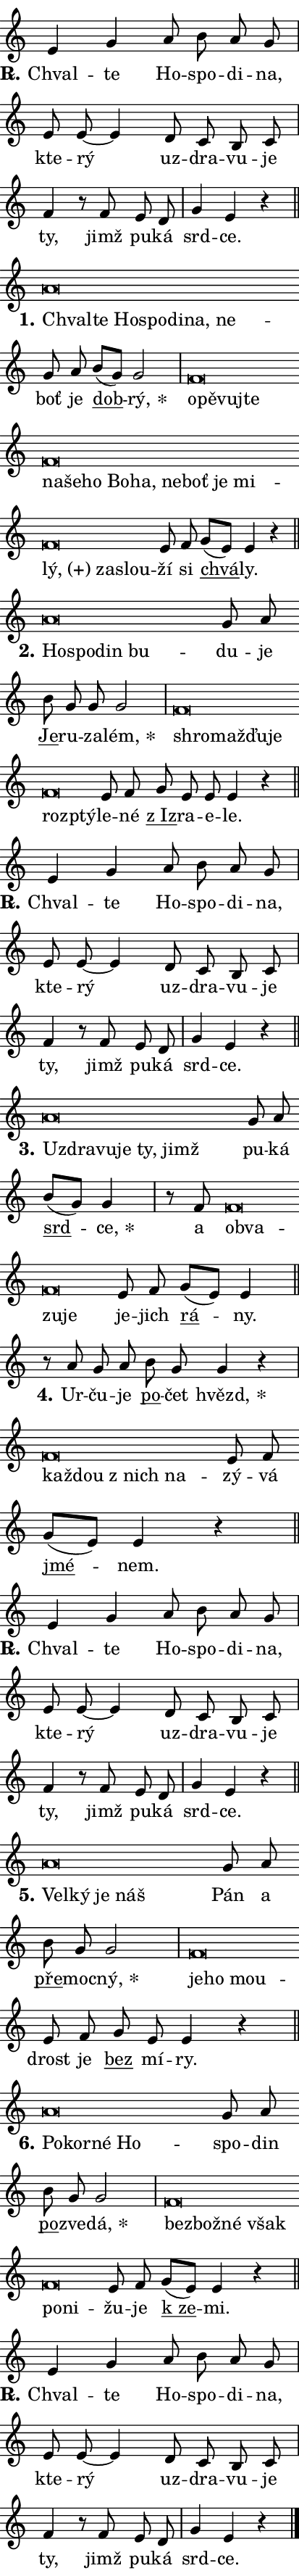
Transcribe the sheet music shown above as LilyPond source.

\version "2.24.0"
\header { tagline = "" }
\paper {
  indent = 0\cm
  top-margin = 0\cm
  right-margin = 0\cm
  bottom-margin = 0\cm
  left-margin = 0\cm
  paper-width = 7\cm
  page-breaking = #ly:one-page-breaking
  system-system-spacing.basic-distance = #11
  score-system-spacing.basic-distance = #11
  ragged-last = ##f
}


%% Author: Thomas Morley
%% https://lists.gnu.org/archive/html/lilypond-user/2020-05/msg00002.html
#(define (line-position grob)
"Returns position of @var[grob} in current system:
   @code{'start}, if at first time-step
   @code{'end}, if at last time-step
   @code{'middle} otherwise
"
  (let* ((col (ly:item-get-column grob))
         (ln (ly:grob-object col 'left-neighbor))
         (rn (ly:grob-object col 'right-neighbor))
         (col-to-check-left (if (ly:grob? ln) ln col))
         (col-to-check-right (if (ly:grob? rn) rn col))
         (break-dir-left
           (and
             (ly:grob-property col-to-check-left 'non-musical #f)
             (ly:item-break-dir col-to-check-left)))
         (break-dir-right
           (and
             (ly:grob-property col-to-check-right 'non-musical #f)
             (ly:item-break-dir col-to-check-right))))
        (cond ((eqv? 1 break-dir-left) 'start)
              ((eqv? -1 break-dir-right) 'end)
              (else 'middle))))

#(define (tranparent-at-line-position vctor)
  (lambda (grob)
  "Relying on @code{line-position} select the relevant enry from @var{vctor}.
Used to determine transparency,"
    (case (line-position grob)
      ((end) (not (vector-ref vctor 0)))
      ((middle) (not (vector-ref vctor 1)))
      ((start) (not (vector-ref vctor 2))))))

noteHeadBreakVisibility =
#(define-music-function (break-visibility)(vector?)
"Makes @code{NoteHead}s transparent relying on @var{break-visibility}"
#{
  \override NoteHead.transparent =
    #(tranparent-at-line-position break-visibility)
#})

#(define delete-ledgers-for-transparent-note-heads
  (lambda (grob)
    "Reads whether a @code{NoteHead} is transparent.
If so this @code{NoteHead} is removed from @code{'note-heads} from
@var{grob}, which is supposed to be @code{LedgerLineSpanner}.
As a result ledgers are not printed for this @code{NoteHead}"
    (let* ((nhds-array (ly:grob-object grob 'note-heads))
           (nhds-list
             (if (ly:grob-array? nhds-array)
                 (ly:grob-array->list nhds-array)
                 '()))
           ;; Relies on the transparent-property being done before
           ;; Staff.LedgerLineSpanner.after-line-breaking is executed.
           ;; This is fragile ...
           (to-keep
             (remove
               (lambda (nhd)
                 (ly:grob-property nhd 'transparent #f))
               nhds-list)))
      ;; TODO find a better method to iterate over grob-arrays, similiar
      ;; to filter/remove etc for lists
      ;; For now rebuilt from scratch
      (set! (ly:grob-object grob 'note-heads)  '())
      (for-each
        (lambda (nhd)
          (ly:pointer-group-interface::add-grob grob 'note-heads nhd))
        to-keep))))

hideNotes = {
  \noteHeadBreakVisibility #begin-of-line-visible
}
unHideNotes = {
  \noteHeadBreakVisibility #all-visible
}

% work-around for resetting accidentals
% https://lilypond.org/doc/v2.23/Documentation/notation/displaying-rhythms#unmetered-music
cadenzaMeasure = {
  \cadenzaOff
  \partial 1024 s1024
  \cadenzaOn
}

#(define-markup-command (accent layout props text) (markup?)
  "Underline accented syllable"
  (interpret-markup layout props
    #{\markup \override #'(offset . 4.3) \underline { #text }#}))

responsum = \markup \concat {
  "R" \hspace #-1.05 \path #0.1 #'((moveto 0 0.07) (lineto 0.9 0.8)) \hspace #0.05 "."
}

\layout {
    \context {
        \Staff
        \remove "Time_signature_engraver"
        \override LedgerLineSpanner.after-line-breaking = #delete-ledgers-for-transparent-note-heads
    }
    \context {
        \Voice {
            \override NoteHead.output-attributes = #'((class . "notehead"))
            \override Hairpin.height = #0.55
        }
    }
    \context {
        \Lyrics {
            \override StanzaNumber.output-attributes = #'((class . "stanzanumber"))
            \override LyricSpace.minimum-distance = #0.9
            \override LyricText.font-name = #"TeX Gyre Schola"
            \override LyricText.font-size = 1
            \override StanzaNumber.font-name = #"TeX Gyre Schola Bold"
            \override StanzaNumber.font-size = 1
        }
    }
}

% magnetic-lyrics.ily
%
%   written by
%     Jean Abou Samra <jean@abou-samra.fr>
%     Werner Lemberg <wl@gnu.org>
%
%   adapted by
%     Jiri Hon <jiri.hon@gmail.com>
%
% Version 2022-Apr-15

% https://www.mail-archive.com/lilypond-user@gnu.org/msg149350.html

#(define (Left_hyphen_pointer_engraver context)
   "Collect syllable-hyphen-syllable occurrences in lyrics and store
them in properties.  This engraver only looks to the left.  For
example, if the lyrics input is @code{foo -- bar}, it does the
following.

@itemize @bullet
@item
Set the @code{text} property of the @code{LyricHyphen} grob between
@q{foo} and @q{bar} to @code{foo}.

@item
Set the @code{left-hyphen} property of the @code{LyricText} grob with
text @q{foo} to the @code{LyricHyphen} grob between @q{foo} and
@q{bar}.
@end itemize

Use this auxiliary engraver in combination with the
@code{lyric-@/text::@/apply-@/magnetic-@/offset!} hook."
   (let ((hyphen #f)
         (text #f))
     (make-engraver
      (acknowledgers
       ((lyric-syllable-interface engraver grob source-engraver)
        (set! text grob)))
      (end-acknowledgers
       ((lyric-hyphen-interface engraver grob source-engraver)
        ;(when (not (grob::has-interface grob 'lyric-space-interface))
          (set! hyphen grob)));)
      ((stop-translation-timestep engraver)
       (when (and text hyphen)
         (ly:grob-set-object! text 'left-hyphen hyphen))
       (set! text #f)
       (set! hyphen #f)))))

#(define (lyric-text::apply-magnetic-offset! grob)
   "If the space between two syllables is less than the value in
property @code{LyricText@/.details@/.squash-threshold}, move the right
syllable to the left so that it gets concatenated with the left
syllable.

Use this function as a hook for
@code{LyricText@/.after-@/line-@/breaking} if the
@code{Left_@/hyphen_@/pointer_@/engraver} is active."
   (let ((hyphen (ly:grob-object grob 'left-hyphen #f)))
     (when hyphen
       (let ((left-text (ly:spanner-bound hyphen LEFT)))
         (when (grob::has-interface left-text 'lyric-syllable-interface)
           (let* ((common (ly:grob-common-refpoint grob left-text X))
                  (this-x-ext (ly:grob-extent grob common X))
                  (left-x-ext
                   (begin
                     ;; Trigger magnetism for left-text.
                     (ly:grob-property left-text 'after-line-breaking)
                     (ly:grob-extent left-text common X)))
                  ;; `delta` is the gap width between two syllables.
                  (delta (- (interval-start this-x-ext)
                            (interval-end left-x-ext)))
                  (details (ly:grob-property grob 'details))
                  (threshold (assoc-get 'squash-threshold details 0.2)))
             (when (< delta threshold)
               (let* (;; We have to manipulate the input text so that
                      ;; ligatures crossing syllable boundaries are not
                      ;; disabled.  For languages based on the Latin
                      ;; script this is essentially a beautification.
                      ;; However, for non-Western scripts it can be a
                      ;; necessity.
                      (lt (ly:grob-property left-text 'text))
                      (rt (ly:grob-property grob 'text))
                      (is-space (grob::has-interface hyphen 'lyric-space-interface))
                      (space (if is-space " " ""))
                      (space-markup (grob-interpret-markup grob " "))
                      (space-size (interval-length (ly:stencil-extent space-markup X)))
                      (extra-delta (if is-space space-size 0))
                      ;; Append new syllable.
                      (ltrt-space (if (and (string? lt) (string? rt))
                                (string-append lt space rt)
                                (make-concat-markup (list lt space rt))))
                      ;; Right-align `ltrt` to the right side.
                      (ltrt-space-markup (grob-interpret-markup
                               grob
                               (make-translate-markup
                                (cons (interval-length this-x-ext) 0)
                                (make-right-align-markup ltrt-space)))))
                 (begin
                   ;; Don't print `left-text`.
                   (ly:grob-set-property! left-text 'stencil #f)
                   ;; Set text and stencil (which holds all collected
                   ;; syllables so far) and shift it to the left.
                   (ly:grob-set-property! grob 'text ltrt-space)
                   (ly:grob-set-property! grob 'stencil ltrt-space-markup)
                   (ly:grob-translate-axis! grob (- (- delta extra-delta)) X))))))))))


#(define (lyric-hyphen::displace-bounds-first grob)
   ;; Make very sure this callback isn't triggered too early.
   (let ((left (ly:spanner-bound grob LEFT))
         (right (ly:spanner-bound grob RIGHT)))
     (ly:grob-property left 'after-line-breaking)
     (ly:grob-property right 'after-line-breaking)
     (ly:lyric-hyphen::print grob)))

squashThreshold = #0.4

\layout {
  \context {
    \Lyrics
    \consists #Left_hyphen_pointer_engraver
    \override LyricText.after-line-breaking =
      #lyric-text::apply-magnetic-offset!
    \override LyricHyphen.stencil = #lyric-hyphen::displace-bounds-first
    \override LyricText.details.squash-threshold = \squashThreshold
    \override LyricHyphen.minimum-distance = 0
    \override LyricHyphen.minimum-length = \squashThreshold
  }
}

squash = \override LyricText.details.squash-threshold = 9999
unSquash = \override LyricText.details.squash-threshold = \squashThreshold

left = \override LyricText.self-alignment-X = #LEFT
unLeft = \revert LyricText.self-alignment-X

starOffset = #(lambda (grob) 
                (let ((x_offset (ly:self-alignment-interface::aligned-on-x-parent grob)))
                  (if (= x_offset 0) 0 (+ x_offset 1.2))))

star = #(define-music-function (syllable)(string?)
"Append star separator at the end of a syllable"
#{
  \once \override LyricText.X-offset = #starOffset
  \lyricmode { \markup {
    #syllable
    \override #'((font-name . "TeX Gyre Schola Bold")) \hspace #0.2 \lower #0.65 \larger "*"
  } }
#})

starAccent = #(define-music-function (syllable)(string?)
"Append star separator at the end of a syllable and make accent"
#{
  \once \override LyricText.X-offset = #starOffset
  \lyricmode { \markup {
    \accent #syllable
    \override #'((font-name . "TeX Gyre Schola Bold")) \hspace #0.2 \lower #0.65 \larger "*"
  } }
#})

breath = #(define-music-function (syllable)(string?)
"Append breathing indicator at the end of a syllable"
#{
  \lyricmode { \markup { #syllable "+" } }
#})

optionalBreath = #(define-music-function (syllable)(string?)
"Append optional breathing indicator at the end of a syllable"
#{
  \lyricmode { \markup { #syllable "(+)" } }
#})


\score {
    <<
        \new Voice = "melody" { \cadenzaOn \key c \major \relative { e'4 g a8 b a g \cadenzaMeasure \bar "|" e e~ e4 \bar "" d8 c b c \cadenzaMeasure \bar "|" f4 r8 f e d \cadenzaMeasure \bar "|" g4 e r4 \cadenzaMeasure \bar "||" \break } }
        \new Lyrics \lyricsto "melody" { \lyricmode { \set stanza = \responsum
Chval -- te Ho -- spo -- di -- na, kte -- rý uz -- dra -- vu -- je ty, jimž pu -- ká srd -- ce. } }
    >>
    \layout {}
}

\score {
    <<
        \new Voice = "melody" { \cadenzaOn \key c \major \relative { a'\breve*1/16 \hideNotes \breve*1/16 \bar "" \breve*1/16 \bar "" \breve*1/16 \bar "" \breve*1/16 \bar "" \breve*1/16 \breve*1/16 \bar "" \unHideNotes g8 a \bar "" b[( g)] g2 \cadenzaMeasure \bar "|" f\breve*1/16 \hideNotes \breve*1/16 \bar "" \breve*1/16 \bar "" \breve*1/16 \bar "" \breve*1/16 \bar "" \breve*1/16 \bar "" \breve*1/16 \bar "" \breve*1/16 \bar "" \breve*1/16 \bar "" \breve*1/16 \bar "" \breve*1/16 \bar "" \breve*1/16 \bar "" \breve*1/16 \bar "" \breve*1/16 \bar "" \breve*1/16 \breve*1/16 \bar "" \unHideNotes e8 f \bar "" g[( e)] e4 r \cadenzaMeasure \bar "||" \break } }
        \new Lyrics \lyricsto "melody" { \lyricmode { \set stanza = "1."
\left Chval -- \squash te Ho -- spo -- di -- na, ne -- \unLeft \unSquash boť je \markup \accent dob -- \star rý, \left o -- \squash pě -- vuj -- te na -- še -- ho Bo -- ha, ne -- boť je mi -- \optionalBreath lý, za -- slou -- \unLeft \unSquash ží si \markup \accent chvá -- ly. } }
    >>
    \layout {}
}

\score {
    <<
        \new Voice = "melody" { \cadenzaOn \key c \major \relative { a'\breve*1/16 \hideNotes \breve*1/16 \bar "" \breve*1/16 \breve*1/16 \bar "" \unHideNotes g8 a \bar "" b g g g2 \cadenzaMeasure \bar "|" f\breve*1/16 \hideNotes \breve*1/16 \bar "" \breve*1/16 \bar "" \breve*1/16 \breve*1/16 \bar "" \unHideNotes e8 f \bar "" g e e e4 r \cadenzaMeasure \bar "||" \break } }
        \new Lyrics \lyricsto "melody" { \lyricmode { \set stanza = "2."
\left Ho -- \squash spo -- din bu -- \unLeft \unSquash du -- je \markup \accent Je -- ru -- za -- \star lém, \left shro -- \squash mažďu -- je roz -- ptý -- \unLeft \unSquash le -- né \markup \accent "z Iz" -- ra -- e -- le. } }
    >>
    \layout {}
}

\score {
    <<
        \new Voice = "melody" { \cadenzaOn \key c \major \relative { e'4 g a8 b a g \cadenzaMeasure \bar "|" e e~ e4 \bar "" d8 c b c \cadenzaMeasure \bar "|" f4 r8 f e d \cadenzaMeasure \bar "|" g4 e r4 \cadenzaMeasure \bar "||" \break } }
        \new Lyrics \lyricsto "melody" { \lyricmode { \set stanza = \responsum
Chval -- te Ho -- spo -- di -- na, kte -- rý uz -- dra -- vu -- je ty, jimž pu -- ká srd -- ce. } }
    >>
    \layout {}
}

\score {
    <<
        \new Voice = "melody" { \cadenzaOn \key c \major \relative { a'\breve*1/16 \hideNotes \breve*1/16 \bar "" \breve*1/16 \bar "" \breve*1/16 \bar "" \breve*1/16 \breve*1/16 \bar "" \unHideNotes g8 a \bar "" b[( g)] g4 \cadenzaMeasure \bar "|" r8 f f\breve*1/16 \hideNotes \breve*1/16 \bar "" \breve*1/16 \breve*1/16 \bar "" \unHideNotes e8 f \bar "" g[( e)] e4 \cadenzaMeasure \bar "||" \break } }
        \new Lyrics \lyricsto "melody" { \lyricmode { \set stanza = "3."
\left Uz -- \squash dra -- vu -- je ty, jimž \unLeft \unSquash pu -- ká \markup \accent srd -- \star ce, a \left ob -- \squash va -- zu -- je \unLeft \unSquash je -- jich \markup \accent rá -- ny. } }
    >>
    \layout {}
}

\score {
    <<
        \new Voice = "melody" { \cadenzaOn \key c \major \relative { r8 a' g8 a \bar "" b g g4 r \cadenzaMeasure \bar "|" f\breve*1/16 \hideNotes \breve*1/16 \bar "" \breve*1/16 \breve*1/16 \bar "" \unHideNotes e8 f \bar "" g[( e)] e4 r \cadenzaMeasure \bar "||" \break } }
        \new Lyrics \lyricsto "melody" { \lyricmode { \set stanza = "4."
Ur -- ču -- je \markup \accent po -- čet \star hvězd, \left kaž -- \squash dou "z nich" na -- \unLeft \unSquash zý -- vá \markup \accent jmé -- nem. } }
    >>
    \layout {}
}

\score {
    <<
        \new Voice = "melody" { \cadenzaOn \key c \major \relative { e'4 g a8 b a g \cadenzaMeasure \bar "|" e e~ e4 \bar "" d8 c b c \cadenzaMeasure \bar "|" f4 r8 f e d \cadenzaMeasure \bar "|" g4 e r4 \cadenzaMeasure \bar "||" \break } }
        \new Lyrics \lyricsto "melody" { \lyricmode { \set stanza = \responsum
Chval -- te Ho -- spo -- di -- na, kte -- rý uz -- dra -- vu -- je ty, jimž pu -- ká srd -- ce. } }
    >>
    \layout {}
}

\score {
    <<
        \new Voice = "melody" { \cadenzaOn \key c \major \relative { a'\breve*1/16 \hideNotes \breve*1/16 \bar "" \breve*1/16 \breve*1/16 \bar "" \unHideNotes g8 a \bar "" b g g2 \cadenzaMeasure \bar "|" f\breve*1/16 \hideNotes \breve*1/16 \breve*1/16 \bar "" \unHideNotes e8 f \bar "" g e e4 r \cadenzaMeasure \bar "||" \break } }
        \new Lyrics \lyricsto "melody" { \lyricmode { \set stanza = "5."
\left Vel -- \squash ký je náš \unLeft \unSquash Pán a \markup \accent pře -- moc -- \star ný, \left je -- \squash ho mou -- \unLeft \unSquash drost je \markup \accent bez mí -- ry. } }
    >>
    \layout {}
}

\score {
    <<
        \new Voice = "melody" { \cadenzaOn \key c \major \relative { a'\breve*1/16 \hideNotes \breve*1/16 \bar "" \breve*1/16 \breve*1/16 \bar "" \unHideNotes g8 a \bar "" b g g2 \cadenzaMeasure \bar "|" f\breve*1/16 \hideNotes \breve*1/16 \bar "" \breve*1/16 \bar "" \breve*1/16 \bar "" \breve*1/16 \breve*1/16 \bar "" \unHideNotes e8 f \bar "" g[( e)] e4 r \cadenzaMeasure \bar "||" \break } }
        \new Lyrics \lyricsto "melody" { \lyricmode { \set stanza = "6."
\left Po -- \squash kor -- né Ho -- \unLeft \unSquash spo -- din \markup \accent po -- zve -- \star dá, \left bez -- \squash bož -- né však po -- ni -- \unLeft \unSquash žu -- je \markup \accent "k ze" -- mi. } }
    >>
    \layout {}
}

\score {
    <<
        \new Voice = "melody" { \cadenzaOn \key c \major \relative { e'4 g a8 b a g \cadenzaMeasure \bar "|" e e~ e4 \bar "" d8 c b c \cadenzaMeasure \bar "|" f4 r8 f e d \cadenzaMeasure \bar "|" g4 e r4 \cadenzaMeasure \bar "||" \break } \bar "|." }
        \new Lyrics \lyricsto "melody" { \lyricmode { \set stanza = \responsum
Chval -- te Ho -- spo -- di -- na, kte -- rý uz -- dra -- vu -- je ty, jimž pu -- ká srd -- ce. } }
    >>
    \layout {}
}
